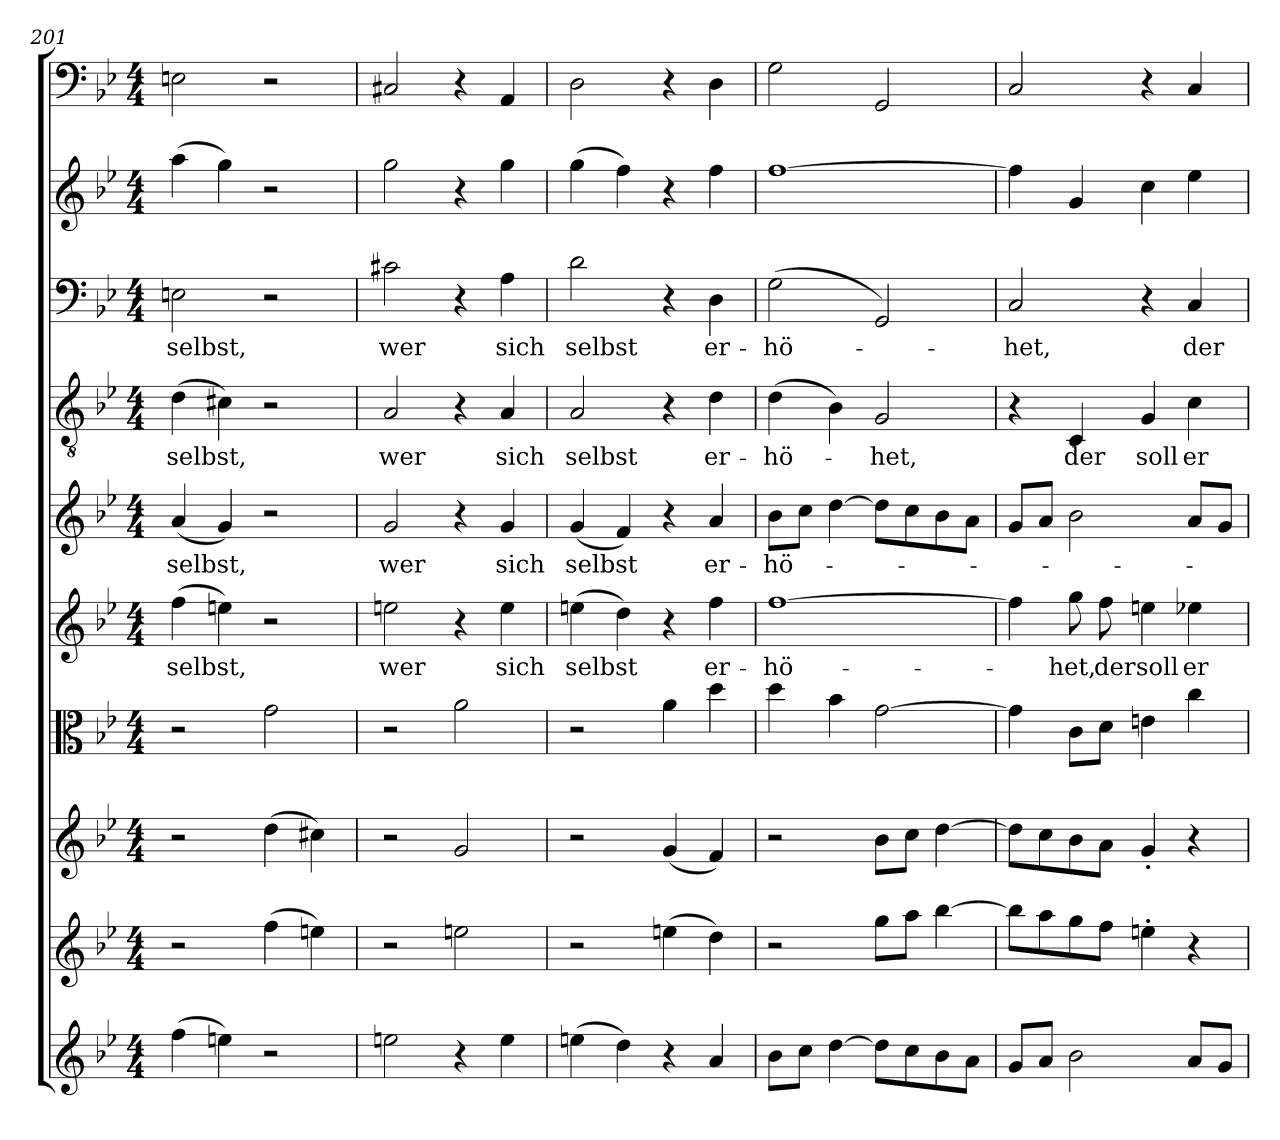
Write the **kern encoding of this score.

**kern	**kern	**kern	**kern	**kern	**text	**kern	**text	**kern	**text	**kern	**text	**kern	**kern
*part10	*part9	*part8	*part7	*part6	*part6	*part5	*part5	*part4	*part4	*part3	*part3	*part2	*part1
*staff10	*staff9	*staff8	*staff7	*staff6	*staff6	*staff5	*staff5	*staff4	*staff4	*staff3	*staff3	*staff2	*staff1
*clefG2	*clefG2	*clefG2	*clefC3	*clefG2	*	*clefG2	*	*clefGv2	*	*clefF4	*	*clefG2	*clefF4
*k[b-e-]	*k[b-e-]	*k[b-e-]	*k[b-e-]	*k[b-e-]	*	*k[b-e-]	*	*k[b-e-]	*	*k[b-e-]	*	*k[b-e-]	*k[b-e-]
*g:	*g:	*g:	*g:	*g:	*	*g:	*	*g:	*	*g:	*	*g:	*g:
*M4/4	*M4/4	*M4/4	*M4/4	*M4/4	*	*M4/4	*	*M4/4	*	*M4/4	*	*M4/4	*M4/4
=201	=201	=201	=201	=201	=201	=201	=201	=201	=201	=201	=201	=201	=201
(4ff\	2r	2r	2r	(4ff\	selbst,	(4a/	selbst,	(4d\	selbst,	2En\	selbst,	(4aa\	2En\
4een\)	.	.	.	4een\)	.	4g/)	.	4c#X\)	.	.	.	4gg\)	.
2r	(4ff\	(4dd\	2g\	2r	.	2r	.	2r	.	2r	.	2r	2r
.	4een\)	4cc#X\)	.	.	.	.	.	.	.	.	.	.	.
=202	=202	=202	=202	=202	=202	=202	=202	=202	=202	=202	=202	=202	=202
2een\	2r	2r	2r	2een\	wer	2g/	wer	2A/	wer	2c#X\	wer	2gg\	2C#X/
4r	2een\	2g/	2a\	4r	.	4r	.	4r	.	4r	.	4r	4r
4ee\	.	.	.	4ee\	sich	4g/	sich	4A/	sich	4A\	sich	4gg\	4AA/
=203	=203	=203	=203	=203	=203	=203	=203	=203	=203	=203	=203	=203	=203
(4een\	2r	2r	2r	(4een\	selbst	(4g/	selbst	2A/	selbst	2d\	selbst	(4gg\	2D\
4dd\)	.	.	.	4dd\)	.	4f/)	.	.	.	.	.	4ff\)	.
4r	(4een\	(4g/	4a\	4r	.	4r	.	4r	.	4r	.	4r	4r
4a/	4dd\)	4f/)	4dd\	4ff\	er-	4a/	er-	4d\	er-	4D\	er-	4ff\	4D\
=204	=204	=204	=204	=204	=204	=204	=204	=204	=204	=204	=204	=204	=204
8b-\L	2r	2r	4dd\	[1ff\	-hö-	8b-\L	-hö-	(4d\	-hö-	(2G\	-hö-	[1ff\	2G\
8cc\J	.	.	.	.	.	8cc\J	.	.	.	.	.	.	.
[4dd\	.	.	4b-\	.	.	[4dd\	.	4B-\)	.	.	.	.	.
8dd\L]	8gg\L	8b-\L	[2g\	.	.	8dd\L]	.	2G/	-het,	2GG/)	.	.	2GG/
8cc\	8aa\J	8cc\J	.	.	.	8cc\	.	.	.	.	.	.	.
8b-\	[4bb-\	[4dd\	.	.	.	8b-\	.	.	.	.	.	.	.
8a\J	.	.	.	.	.	8a\J	.	.	.	.	.	.	.
=205	=205	=205	=205	=205	=205	=205	=205	=205	=205	=205	=205	=205	=205
8g/L	8bb-\L]	8dd\L]	4g\]	4ff\]	.	8g/L	.	4r	.	2C/	-het,	4ff\]	2C/
8a/J	8aa\	8cc\	.	.	.	8a/J	.	.	.	.	.	.	.
2b-\	8gg\	8b-\	8c\L	8gg\	-het,	2b-\	.	4C/	der	.	.	4g/	.
.	8ff\J	8a\J	8d\J	8ff\	der	.	.	.	.	.	.	.	.
.	4een'\	4g'/	4en\	4een\	soll	.	.	4G/	soll	4r	.	4cc\	4r
8a/L	4r	4r	4cc\	4ee-X\	er-	8a/L	.	4c\	er-	4C/	der	4ee-\	4C/
8g/J	.	.	.	.	.	8g/J	.	.	.	.	.	.	.
=	=	=	=	=	=	=	=	=	=	=	=	=	=
*-	*-	*-	*-	*-	*-	*-	*-	*-	*-	*-	*-	*-	*-
